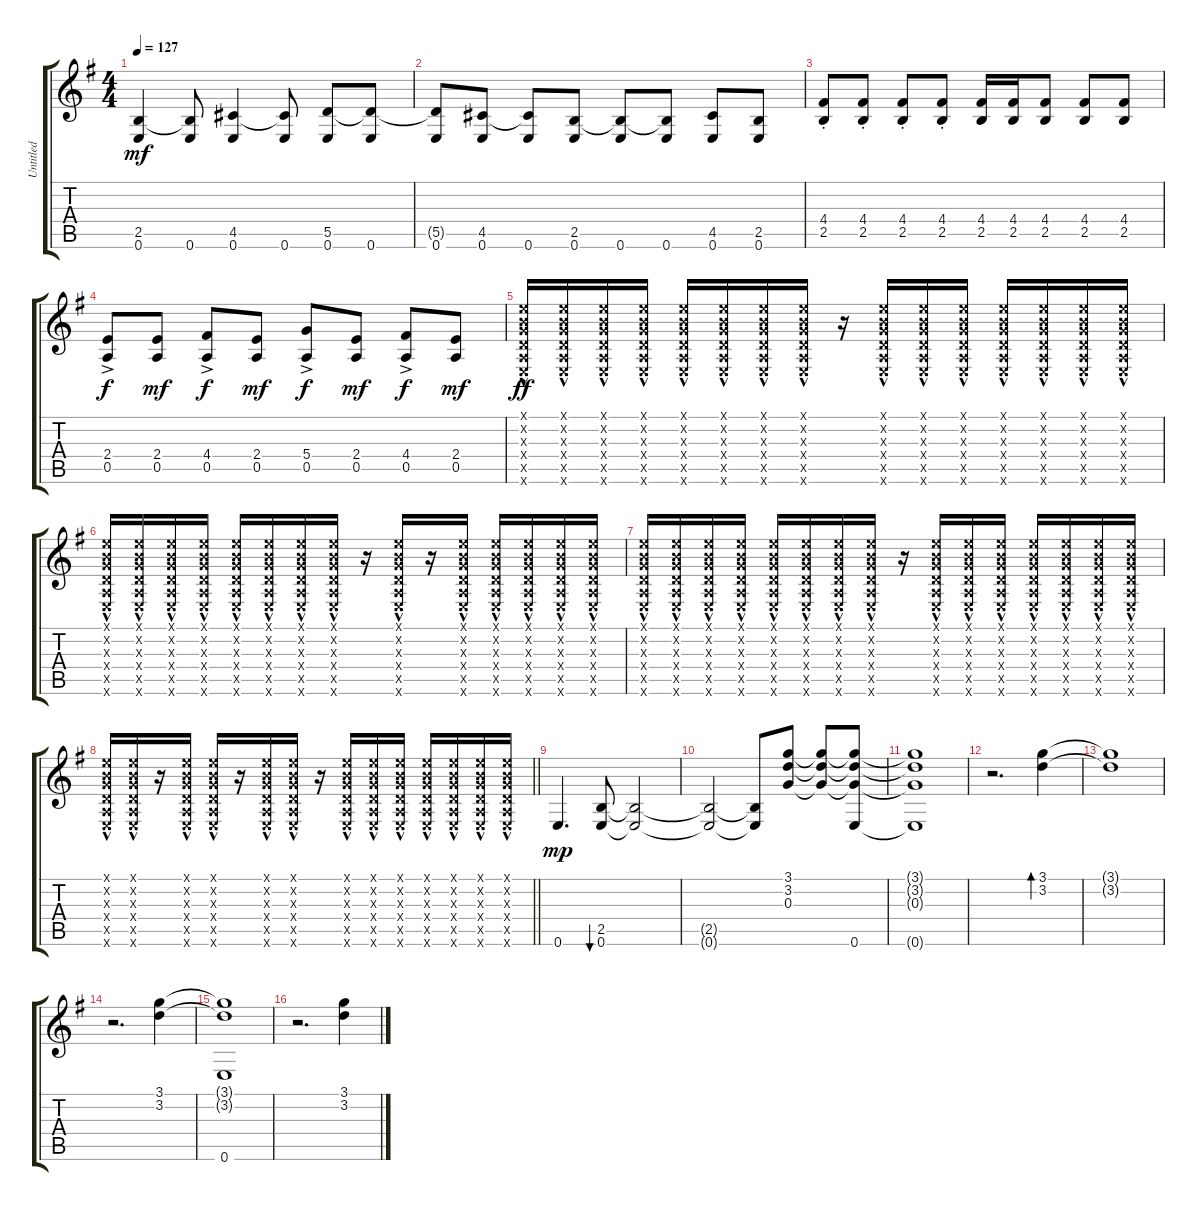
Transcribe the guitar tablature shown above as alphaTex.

\track ("Untitled" "Untitled") {instrument overdrivenguitar}
\staff {score tabs}
\tuning (E4 B3 G3 D3 A2 E2) {hide}
\ts (4 4)
\tempo 127
\clef g2
\ks g
(2.5 0.6).4{dy mf} (2.5{t} 0.6).8 (4.5 0.6).4 (4.5{t} 0.6).8 (5.5 0.6).8 (5.5{t} 0.6).8 |
(5.5{t} 0.6).8 (4.5 0.6).8 (4.5{t} 0.6).8 (2.5 0.6).8 (2.5{t} 0.6).8 (2.5{t} 0.6).8 (4.5 0.6).8 (2.5 0.6).8 |
(4.4{st} 2.5{st}).8 (4.4{st} 2.5{st}).8 (4.4{st} 2.5{st}).8 (4.4{st} 2.5{st}).8 (4.4 2.5).16 (4.4 2.5).16 (4.4 2.5).8 (4.4 2.5).8 (4.4 2.5).8 |
(2.4{ac} 0.5{ac}).8{dy f} (2.4 0.5).8{dy mf} (4.4{ac} 0.5{ac}).8{dy f} (2.4 0.5).8{dy mf} (5.4{ac} 0.5{ac}).8{dy f} (2.4 0.5).8{dy mf} (4.4{ac} 0.5{ac}).8{dy f} (2.4 0.5).8{dy mf} |
(0.1{hac x} 0.2{hac x} 0.3{hac x} 0.4{hac x} 0.5{hac x} 0.6{hac x}).16{dy ff} (0.1{hac x} 0.2{hac x} 0.3{hac x} 0.4{hac x} 0.5{hac x} 0.6{hac x}).16 (0.1{hac x} 0.2{hac x} 0.3{hac x} 0.4{hac x} 0.5{hac x} 0.6{hac x}).16 (0.1{hac x} 0.2{hac x} 0.3{hac x} 0.4{hac x} 0.5{hac x} 0.6{hac x}).16 (0.1{hac x} 0.2{hac x} 0.3{hac x} 0.4{hac x} 0.5{hac x} 0.6{hac x}).16 (0.1{hac x} 0.2{hac x} 0.3{hac x} 0.4{hac x} 0.5{hac x} 0.6{hac x}).16 (0.1{hac x} 0.2{hac x} 0.3{hac x} 0.4{hac x} 0.5{hac x} 0.6{hac x}).16 (0.1{hac x} 0.2{hac x} 0.3{hac x} 0.4{hac x} 0.5{hac x} 0.6{hac x}).16 r.16 (0.1{hac x} 0.2{hac x} 0.3{hac x} 0.4{hac x} 0.5{hac x} 0.6{hac x}).16 (0.1{hac x} 0.2{hac x} 0.3{hac x} 0.4{hac x} 0.5{hac x} 0.6{hac x}).16 (0.1{hac x} 0.2{hac x} 0.3{hac x} 0.4{hac x} 0.5{hac x} 0.6{hac x}).16 (0.1{hac x} 0.2{hac x} 0.3{hac x} 0.4{hac x} 0.5{hac x} 0.6{hac x}).16 (0.1{hac x} 0.2{hac x} 0.3{hac x} 0.4{hac x} 0.5{hac x} 0.6{hac x}).16 (0.1{hac x} 0.2{hac x} 0.3{hac x} 0.4{hac x} 0.5{hac x} 0.6{hac x}).16 (0.1{hac x} 0.2{hac x} 0.3{hac x} 0.4{hac x} 0.5{hac x} 0.6{hac x}).16 |
(0.1{hac x} 0.2{hac x} 0.3{hac x} 0.4{hac x} 0.5{hac x} 0.6{hac x}).16 (0.1{hac x} 0.2{hac x} 0.3{hac x} 0.4{hac x} 0.5{hac x} 0.6{hac x}).16 (0.1{hac x} 0.2{hac x} 0.3{hac x} 0.4{hac x} 0.5{hac x} 0.6{hac x}).16 (0.1{hac x} 0.2{hac x} 0.3{hac x} 0.4{hac x} 0.5{hac x} 0.6{hac x}).16 (0.1{hac x} 0.2{hac x} 0.3{hac x} 0.4{hac x} 0.5{hac x} 0.6{hac x}).16 (0.1{hac x} 0.2{hac x} 0.3{hac x} 0.4{hac x} 0.5{hac x} 0.6{hac x}).16 (0.1{hac x} 0.2{hac x} 0.3{hac x} 0.4{hac x} 0.5{hac x} 0.6{hac x}).16 (0.1{hac x} 0.2{hac x} 0.3{hac x} 0.4{hac x} 0.5{hac x} 0.6{hac x}).16 r.16 (0.1{hac x} 0.2{hac x} 0.3{hac x} 0.4{hac x} 0.5{hac x} 0.6{hac x}).16 r.16 (0.1{hac x} 0.2{hac x} 0.3{hac x} 0.4{hac x} 0.5{hac x} 0.6{hac x}).16 (0.1{hac x} 0.2{hac x} 0.3{hac x} 0.4{hac x} 0.5{hac x} 0.6{hac x}).16 (0.1{hac x} 0.2{hac x} 0.3{hac x} 0.4{hac x} 0.5{hac x} 0.6{hac x}).16 (0.1{hac x} 0.2{hac x} 0.3{hac x} 0.4{hac x} 0.5{hac x} 0.6{hac x}).16 (0.1{hac x} 0.2{hac x} 0.3{hac x} 0.4{hac x} 0.5{hac x} 0.6{hac x}).16 |
(0.1{hac x} 0.2{hac x} 0.3{hac x} 0.4{hac x} 0.5{hac x} 0.6{hac x}).16 (0.1{hac x} 0.2{hac x} 0.3{hac x} 0.4{hac x} 0.5{hac x} 0.6{hac x}).16 (0.1{hac x} 0.2{hac x} 0.3{hac x} 0.4{hac x} 0.5{hac x} 0.6{hac x}).16 (0.1{hac x} 0.2{hac x} 0.3{hac x} 0.4{hac x} 0.5{hac x} 0.6{hac x}).16 (0.1{hac x} 0.2{hac x} 0.3{hac x} 0.4{hac x} 0.5{hac x} 0.6{hac x}).16 (0.1{hac x} 0.2{hac x} 0.3{hac x} 0.4{hac x} 0.5{hac x} 0.6{hac x}).16 (0.1{hac x} 0.2{hac x} 0.3{hac x} 0.4{hac x} 0.5{hac x} 0.6{hac x}).16 (0.1{hac x} 0.2{hac x} 0.3{hac x} 0.4{hac x} 0.5{hac x} 0.6{hac x}).16 r.16 (0.1{hac x} 0.2{hac x} 0.3{hac x} 0.4{hac x} 0.5{hac x} 0.6{hac x}).16 (0.1{hac x} 0.2{hac x} 0.3{hac x} 0.4{hac x} 0.5{hac x} 0.6{hac x}).16 (0.1{hac x} 0.2{hac x} 0.3{hac x} 0.4{hac x} 0.5{hac x} 0.6{hac x}).16 (0.1{hac x} 0.2{hac x} 0.3{hac x} 0.4{hac x} 0.5{hac x} 0.6{hac x}).16 (0.1{hac x} 0.2{hac x} 0.3{hac x} 0.4{hac x} 0.5{hac x} 0.6{hac x}).16 (0.1{hac x} 0.2{hac x} 0.3{hac x} 0.4{hac x} 0.5{hac x} 0.6{hac x}).16 (0.1{hac x} 0.2{hac x} 0.3{hac x} 0.4{hac x} 0.5{hac x} 0.6{hac x}).16 |
\barLineRight lightlight
(0.1{hac x} 0.2{hac x} 0.3{hac x} 0.4{hac x} 0.5{hac x} 0.6{hac x}).16 (0.1{hac x} 0.2{hac x} 0.3{hac x} 0.4{hac x} 0.5{hac x} 0.6{hac x}).16 r.16 (0.1{hac x} 0.2{hac x} 0.3{hac x} 0.4{hac x} 0.5{hac x} 0.6{hac x}).16 (0.1{hac x} 0.2{hac x} 0.3{hac x} 0.4{hac x} 0.5{hac x} 0.6{hac x}).16 r.16 (0.1{hac x} 0.2{hac x} 0.3{hac x} 0.4{hac x} 0.5{hac x} 0.6{hac x}).16 (0.1{hac x} 0.2{hac x} 0.3{hac x} 0.4{hac x} 0.5{hac x} 0.6{hac x}).16 r.16 (0.1{hac x} 0.2{hac x} 0.3{hac x} 0.4{hac x} 0.5{hac x} 0.6{hac x}).16 (0.1{hac x} 0.2{hac x} 0.3{hac x} 0.4{hac x} 0.5{hac x} 0.6{hac x}).16 (0.1{hac x} 0.2{hac x} 0.3{hac x} 0.4{hac x} 0.5{hac x} 0.6{hac x}).16 (0.1{hac x} 0.2{hac x} 0.3{hac x} 0.4{hac x} 0.5{hac x} 0.6{hac x}).16 (0.1{hac x} 0.2{hac x} 0.3{hac x} 0.4{hac x} 0.5{hac x} 0.6{hac x}).16 (0.1{hac x} 0.2{hac x} 0.3{hac x} 0.4{hac x} 0.5{hac x} 0.6{hac x}).16 (0.1{hac x} 0.2{hac x} 0.3{hac x} 0.4{hac x} 0.5{hac x} 0.6{hac x}).16 |
0.6.4{d dy mp} (2.5 0.6).8{bu 30} (2.5{t} 0.6{t}).2 |
(2.5{t} 0.6{t}).2 (2.5{t} 0.6{t}).8 (3.1 3.2 0.3).8 (3.1{t} 3.2{t} 0.3{t}).8 (3.1{t} 3.2{t} 0.3{t} 0.6).8 |
(3.1{t} 3.2{t} 0.3{t} 0.6{t}).1 |
r.2{d} (3.1 3.2).4{bd 30} |
(3.1{t} 3.2{t}).1 |
r.2{d} (3.1 3.2).4 |
(3.1{t} 3.2{t} 0.6).1 |
r.2{d} (3.1 3.2).4
